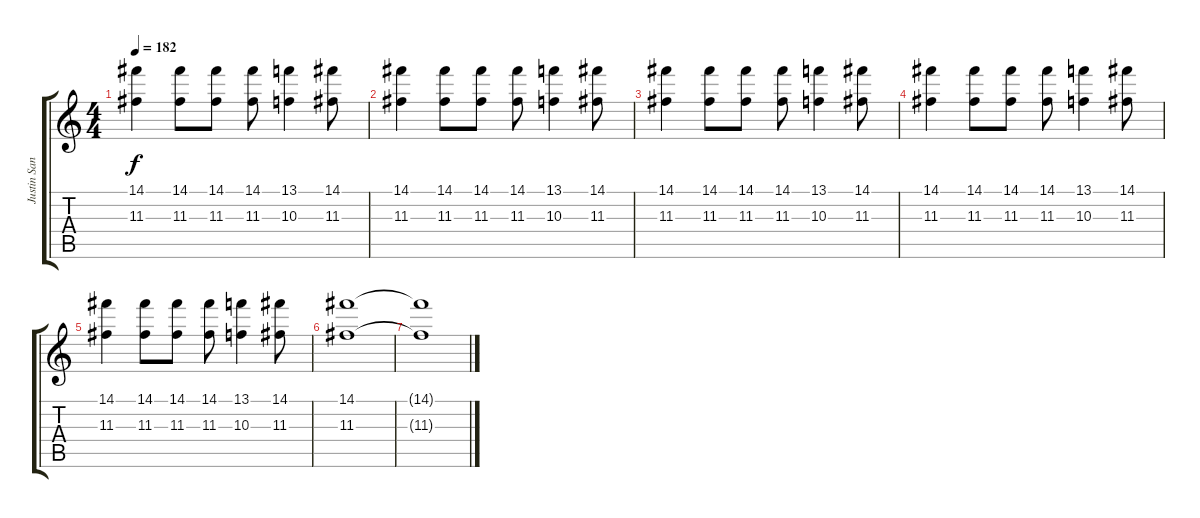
\track ("Justin Sane - Guitar" "Justin San") {instrument distortionguitar}
\staff {score tabs}
\tuning (E4 B3 G3 D3 A2 E2) {hide}
\ts (4 4)
\tempo 182
\clef g2
\ks c
(14.1 11.3).4{dy f} (14.1 11.3).8 (14.1 11.3).8 (14.1 11.3).8 (13.1 10.3).4 (14.1 11.3).8 |
(14.1 11.3).4 (14.1 11.3).8 (14.1 11.3).8 (14.1 11.3).8 (13.1 10.3).4 (14.1 11.3).8 |
(14.1 11.3).4 (14.1 11.3).8 (14.1 11.3).8 (14.1 11.3).8 (13.1 10.3).4 (14.1 11.3).8 |
(14.1 11.3).4 (14.1 11.3).8 (14.1 11.3).8 (14.1 11.3).8 (13.1 10.3).4 (14.1 11.3).8 |
(14.1 11.3).4 (14.1 11.3).8 (14.1 11.3).8 (14.1 11.3).8 (13.1 10.3).4 (14.1 11.3).8 |
(14.1 11.3).1 |
(14.1{t} 11.3{t}).1
